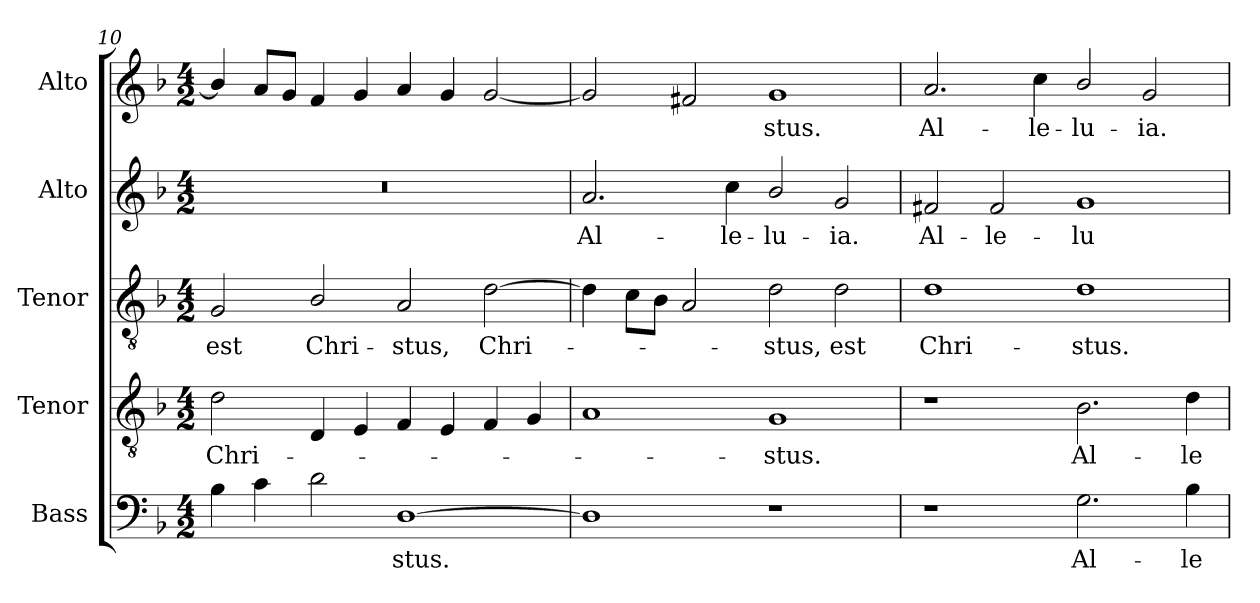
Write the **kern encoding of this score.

**kern	**text	**kern	**text	**kern	**text	**kern	**text	**kern	**text
*part5	*part5	*part4	*part4	*part3	*part3	*part2	*part2	*part1	*part1
*staff5	*staff5	*staff4	*staff4	*staff3	*staff3	*staff2	*staff2	*staff1	*staff1
*I"Bass	*	*I"Tenor	*	*I"Tenor	*	*I"Alto	*	*I"Alto	*
*I'B.	*	*I'T.	*	*I'T.	*	*I'A.	*	*I'A.	*
!!LO:LB:g=z
*clefF4	*	*clefGv2	*	*clefGv2	*	*clefG2	*	*clefG2	*
*	*	*ITrd7c12	*	*ITrd7c12	*	*	*	*	*
*k[b-]	*	*k[b-]	*	*k[b-]	*	*k[b-]	*	*k[b-]	*
*F:	*	*F:	*	*F:	*	*F:	*	*F:	*
*M4/2	*	*M4/2	*	*M4/2	*	*M4/2	*	*M4/2	*
=10	=10	=10	=10	=10	=10	=10	=10	=10	=10
!	!	!	!LO:LY:b:color=#000000	!	!	!	!	!	!
!	!	!	!	!	!LO:LY:b:color=#000000	!LO:N:vis=1	!	!	!
4B-i\	.	2Di\	Chri-	2GGi/	est	0r	.	4b-i/]	.
4ci\	.	.	.	.	.	.	.	8ai/L	.
.	.	.	.	.	.	.	.	8gi/J	.
!	!	!	!	!	!LO:LY:b:color=#000000	!	!	!	!
2di\	.	4DDi/	.	2BB-i/	Chri-	.	.	4fi/	.
.	.	4EEi/	.	.	.	.	.	4gi/	.
!	!LO:LY:b:color=#000000	!	!	!	!	!	!	!	!
!	!	!	!	!	!LO:LY:b:color=#000000	!	!	!	!
[1Di	-stus.	4FFi/	.	2AAi/	-stus,	.	.	4ai/	.
.	.	4EEi/	.	.	.	.	.	4gi/	.
!	!	!	!	!	!LO:LY:b:color=#000000	!	!	!	!
.	.	4FFi/	.	[2Di\	Chri-	.	.	[2gi/	.
.	.	4GGi/	.	.	.	.	.	.	.
=11	=11	=11	=11	=11	=11	=11	=11	=11	=11
!	!	!	!	!	!	!	!LO:LY:b:color=#000000	!	!
1Di]	.	1AAi	.	4Di\]	.	2.ai/	Al-	2gi/]	.
.	.	.	.	8Ci\L	.	.	.	.	.
.	.	.	.	8BB-i\J	.	.	.	.	.
.	.	.	.	2AAi/	.	.	.	2f#Xi/	.
!	!	!	!	!	!	!	!LO:LY:b:color=#000000	!	!
.	.	.	.	.	.	4cci\	-le-	.	.
!	!	!	!LO:LY:b:color=#000000	!	!	!	!	!	!
!	!	!	!	!	!LO:LY:b:color=#000000	!	!	!	!
!	!	!	!	!	!	!	!LO:LY:b:color=#000000	!	!
!	!	!	!	!	!	!	!	!	!LO:LY:b:color=#000000
1r	.	1GGi	-stus.	2Di\	-stus,	2b-i/	-lu-	1gi	-stus.
!	!	!	!	!	!LO:LY:b:color=#000000	!	!	!	!
!	!	!	!	!	!	!	!LO:LY:b:color=#000000	!	!
.	.	.	.	2Di\	est	2gi/	-ia.	.	.
=12	=12	=12	=12	=12	=12	=12	=12	=12	=12
!	!	!	!	!	!LO:LY:b:color=#000000	!	!	!	!
!	!	!	!	!	!	!	!LO:LY:b:color=#000000	!	!
!	!	!	!	!	!	!	!	!	!LO:LY:b:color=#000000
1r	.	1r	.	1Di	Chri-	2f#Xi/	Al-	2.ai/	Al-
!	!	!	!	!	!	!	!LO:LY:b:color=#000000	!	!
.	.	.	.	.	.	2f#i/	-le-	.	.
!	!	!	!	!	!	!	!	!	!LO:LY:b:color=#000000
.	.	.	.	.	.	.	.	4cci\	-le-
!	!LO:LY:b:color=#000000	!	!	!	!	!	!	!	!
!	!	!	!LO:LY:b:color=#000000	!	!	!	!	!	!
!	!	!	!	!	!LO:LY:b:color=#000000	!	!	!	!
!	!	!	!	!	!	!	!LO:LY:b:color=#000000	!	!
!	!	!	!	!	!	!	!	!	!LO:LY:b:color=#000000
2.Gi\	Al-	2.BB-i\	Al-	1Di	-stus.	1gi	-lu-	2b-i/	-lu-
!	!	!	!	!	!	!	!	!	!LO:LY:b:color=#000000
.	.	.	.	.	.	.	.	2gi/	-ia.
!	!LO:LY:b:color=#000000	!	!	!	!	!	!	!	!
!	!	!	!LO:LY:b:color=#000000	!	!	!	!	!	!
4B-i\	-le-	4Di\	-le-	.	.	.	.	.	.
=	=	=	=	=	=	=	=	=	=
*-	*-	*-	*-	*-	*-	*-	*-	*-	*-
